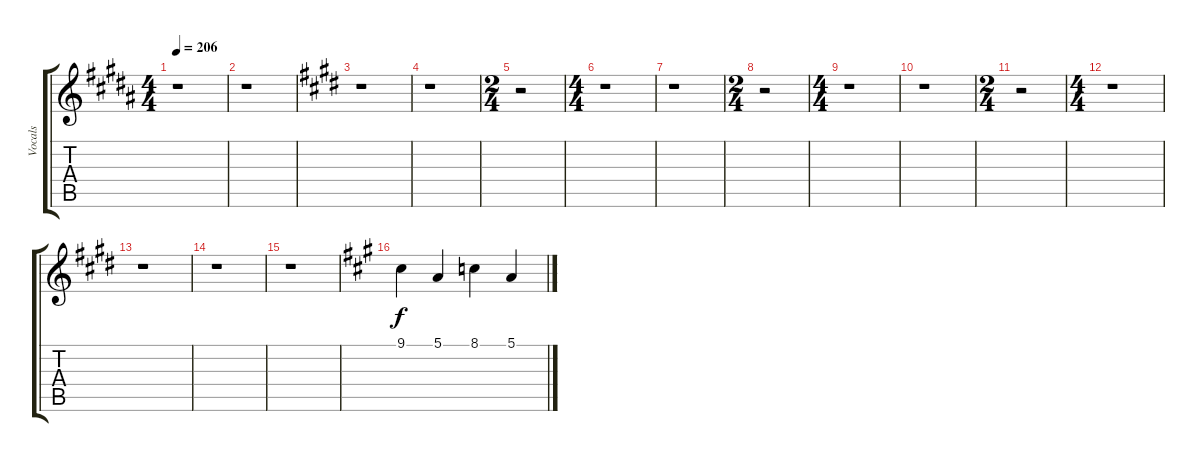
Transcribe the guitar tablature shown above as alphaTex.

\track ("Vocals" "Vocals") {instrument lead6voice}
\staff {score tabs}
\tuning (E4 B3 G3 D3 A2 E2) {hide}
\ts (4 4)
\tempo 206
\clef g2
\ks b
r.1{dy f} |
r.1 |
\ks e
r.1 |
r.1 |
\ts (2 4)
r.2 |
\ts (4 4)
r.1 |
r.1 |
\ts (2 4)
r.2 |
\ts (4 4)
r.1 |
r.1 |
\ts (2 4)
r.2 |
\ts (4 4)
r.1 |
r.1 |
r.1 |
r.1 |
\ks a
9.1.4 5.1.4 8.1.4 5.1.4
